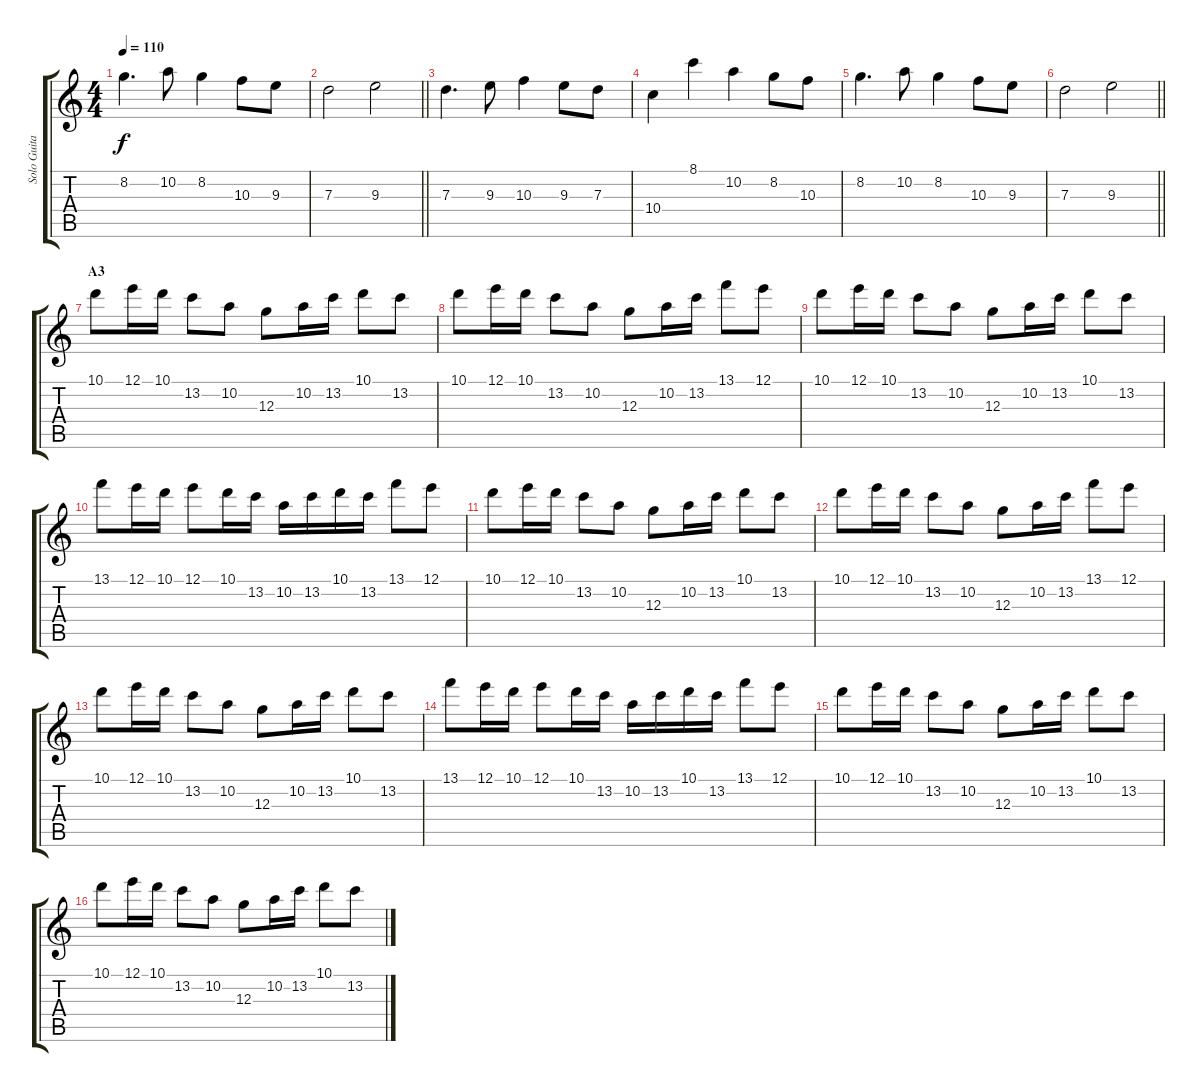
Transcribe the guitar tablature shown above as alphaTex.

\track ("Solo Guitar" "Solo Guita") {instrument distortionguitar}
\staff {score tabs}
\tuning (E4 B3 G3 D3 A2 E2) {hide}
\ts (4 4)
\tempo 110
\clef g2
\ks c
8.2.4{d dy f} 10.2.8 8.2.4 10.3.8 9.3.8 |
\barLineRight lightlight
7.3.2 9.3.2 |
7.3.4{d} 9.3.8 10.3.4 9.3.8 7.3.8 |
10.4.4 8.1.4 10.2.4 8.2.8 10.3.8 |
8.2.4{d} 10.2.8 8.2.4 10.3.8 9.3.8 |
\barLineRight lightlight
7.3.2 9.3.2 |
\section ("" "A3")
10.1.8 12.1.16 10.1.16 13.2.8 10.2.8 12.3.8 10.2.16 13.2.16 10.1.8 13.2.8 |
10.1.8 12.1.16 10.1.16 13.2.8 10.2.8 12.3.8 10.2.16 13.2.16 13.1.8 12.1.8 |
10.1.8 12.1.16 10.1.16 13.2.8 10.2.8 12.3.8 10.2.16 13.2.16 10.1.8 13.2.8 |
13.1.8 12.1.16 10.1.16 12.1.8 10.1.16 13.2.16 10.2.16 13.2.16 10.1.16 13.2.16 13.1.8 12.1.8 |
10.1.8 12.1.16 10.1.16 13.2.8 10.2.8 12.3.8 10.2.16 13.2.16 10.1.8 13.2.8 |
10.1.8 12.1.16 10.1.16 13.2.8 10.2.8 12.3.8 10.2.16 13.2.16 13.1.8 12.1.8 |
10.1.8 12.1.16 10.1.16 13.2.8 10.2.8 12.3.8 10.2.16 13.2.16 10.1.8 13.2.8 |
13.1.8 12.1.16 10.1.16 12.1.8 10.1.16 13.2.16 10.2.16 13.2.16 10.1.16 13.2.16 13.1.8 12.1.8 |
10.1.8 12.1.16 10.1.16 13.2.8 10.2.8 12.3.8 10.2.16 13.2.16 10.1.8 13.2.8 |
10.1.8 12.1.16 10.1.16 13.2.8 10.2.8 12.3.8 10.2.16 13.2.16 10.1.8 13.2.8
